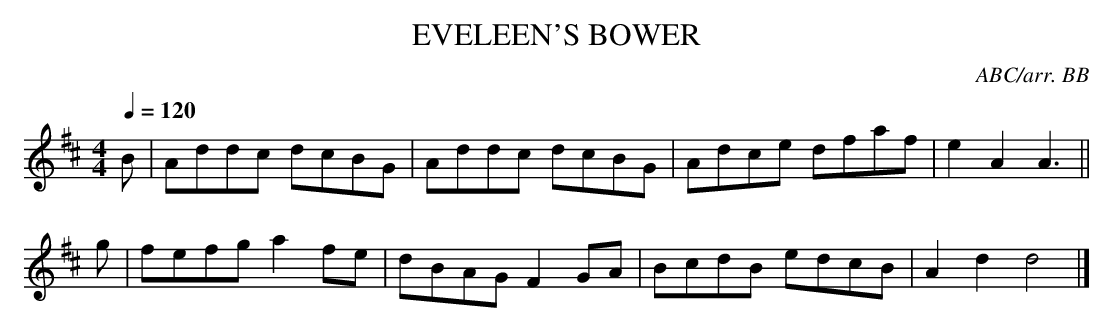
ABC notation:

X:1
T:EVELEEN'S BOWER
C:ABC/arr. BB
There's a Scots tune to this melody called "The
Made of Fife".
Q:1/4=120
L:1/8
M:4/4
K:D
B|Addc dcBG|Addc dcBG|Adce dfaf|e2A2A3 ||
g|fefg a2fe|dBAG F2GA|BcdB edcB|A2d2d4 |]
